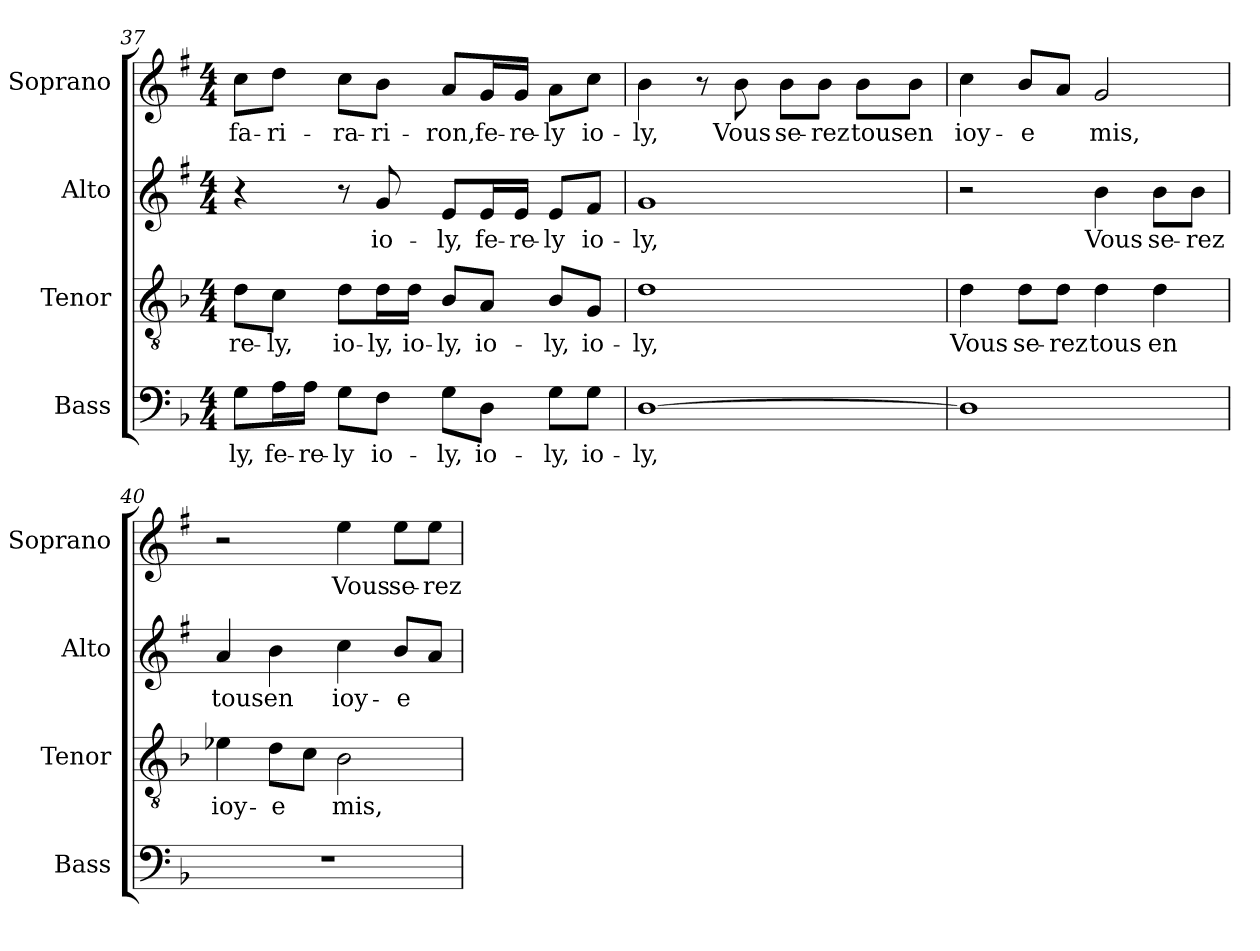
**kern	**text	**kern	**text	**kern	**text	**kern	**text
*part4	*part4	*part3	*part3	*part2	*part2	*part1	*part1
*staff4	*staff4	*staff3	*staff3	*staff2	*staff2	*staff1	*staff1
*I"Bass	*	*I"Tenor	*	*I"Alto	*	*I"Soprano	*
*I'Bass	*	*I'Tenor	*	*I'Alto	*	*I'Soprano	*
!!LO:PB:g=z
*clefF4	*	*clefGv2	*	*clefG2	*	*clefG2	*
*	*	*	*	*ITrd1c2	*	*ITrd1c2	*
*k[b-]	*	*k[b-]	*	*k[b-]	*	*k[b-]	*
*d:	*	*d:	*	*d:	*	*d:	*
*M4/4	*	*M4/4	*	*M4/4	*	*M4/4	*
=37	=37	=37	=37	=37	=37	=37	=37
!	!LO:LY:b:color=#000000	!	!	!	!	!	!
!	!	!	!LO:LY:b:color=#000000	!	!	!	!
!	!	!	!	!	!	!	!LO:LY:b:color=#000000
8Gi\L	-ly,	8di\L	-re-	4r	.	8b-i\L	fa-
!	!LO:LY:b:color=#000000	!	!	!	!	!	!
!	!	!	!LO:LY:b:color=#000000	!	!	!	!
!	!	!	!	!	!	!	!LO:LY:b:color=#000000
16Ai\L	fe-	8ci\J	-ly,	.	.	8cci\J	-ri-
!	!LO:LY:b:color=#000000	!	!	!	!	!	!
16Ai\JJ	-re-	.	.	.	.	.	.
!	!LO:LY:b:color=#000000	!	!	!	!	!	!
!	!	!	!LO:LY:b:color=#000000	!	!	!	!
!	!	!	!	!	!	!	!LO:LY:b:color=#000000
8Gi\L	-ly	8di\L	io-	8r	.	8b-i\L	-ra-
!	!LO:LY:b:color=#000000	!	!	!	!	!	!
!	!	!	!LO:LY:b:color=#000000	!	!	!	!
!	!	!	!	!	!LO:LY:b:color=#000000	!	!
!	!	!	!	!	!	!	!LO:LY:b:color=#000000
8Fi\J	io-	16di\L	-ly,	8fi/	io-	8ai\J	-ri-
!	!	!	!LO:LY:b:color=#000000	!	!	!	!
.	.	16di\JJ	io-	.	.	.	.
!	!LO:LY:b:color=#000000	!	!	!	!	!	!
!	!	!	!LO:LY:b:color=#000000	!	!	!	!
!	!	!	!	!	!LO:LY:b:color=#000000	!	!
!	!	!	!	!	!	!	!LO:LY:b:color=#000000
8Gi\L	-ly,	8B-i/L	-ly,	8di/L	-ly,	8gi/L	-ron,
!	!LO:LY:b:color=#000000	!	!	!	!	!	!
!	!	!	!LO:LY:b:color=#000000	!	!	!	!
!	!	!	!	!	!LO:LY:b:color=#000000	!	!
!	!	!	!	!	!	!	!LO:LY:b:color=#000000
8Di\J	io-	8Ai/J	io-	16di/L	fe-	16fi/L	fe-
!	!	!	!	!	!LO:LY:b:color=#000000	!	!
!	!	!	!	!	!	!	!LO:LY:b:color=#000000
.	.	.	.	16di/JJ	-re-	16fi/JJ	-re-
!	!LO:LY:b:color=#000000	!	!	!	!	!	!
!	!	!	!LO:LY:b:color=#000000	!	!	!	!
!	!	!	!	!	!LO:LY:b:color=#000000	!	!
!	!	!	!	!	!	!	!LO:LY:b:color=#000000
8Gi\L	-ly,	8B-i/L	-ly,	8di/L	-ly	8gi\L	-ly
!	!LO:LY:b:color=#000000	!	!	!	!	!	!
!	!	!	!LO:LY:b:color=#000000	!	!	!	!
!	!	!	!	!	!LO:LY:b:color=#000000	!	!
!	!	!	!	!	!	!	!LO:LY:b:color=#000000
8Gi\J	io-	8Gi/J	io-	8ei/J	io-	8b-i\J	io-
=38	=38	=38	=38	=38	=38	=38	=38
!	!LO:LY:b:color=#000000	!	!	!	!	!	!
!	!	!	!LO:LY:b:color=#000000	!	!	!	!
!	!	!	!	!	!LO:LY:b:color=#000000	!	!
!	!	!	!	!	!	!	!LO:LY:b:color=#000000
[1Di	-ly,	1di	-ly,	1fi	-ly,	4ai\	-ly,
.	.	.	.	.	.	8r	.
!	!	!	!	!	!	!	!LO:LY:b:color=#000000
.	.	.	.	.	.	8ai\	Vous
!	!	!	!	!	!	!	!LO:LY:b:color=#000000
.	.	.	.	.	.	8ai\L	se-
!	!	!	!	!	!	!	!LO:LY:b:color=#000000
.	.	.	.	.	.	8ai\J	-rez
!	!	!	!	!	!	!	!LO:LY:b:color=#000000
.	.	.	.	.	.	8ai\L	tous
!	!	!	!	!	!	!	!LO:LY:b:color=#000000
.	.	.	.	.	.	8ai\J	en
=39	=39	=39	=39	=39	=39	=39	=39
!	!	!	!LO:LY:b:color=#000000	!	!	!	!
!	!	!	!	!	!	!	!LO:LY:b:color=#000000
1Di]	.	4di\	Vous	2r	.	4b-i\	ioy-
!	!	!	!LO:LY:b:color=#000000	!	!	!	!
!	!	!	!	!	!	!	!LO:LY:b:color=#000000
.	.	8di\L	se-	.	.	8ai/L	-e
!	!	!	!LO:LY:b:color=#000000	!	!	!	!
.	.	8di\J	-rez	.	.	8gi/J	.
!	!	!	!LO:LY:b:color=#000000	!	!	!	!
!	!	!	!	!	!LO:LY:b:color=#000000	!	!
!	!	!	!	!	!	!	!LO:LY:b:color=#000000
.	.	4di\	tous	4ai\	Vous	2fi/	mis,
!	!	!	!LO:LY:b:color=#000000	!	!	!	!
!	!	!	!	!	!LO:LY:b:color=#000000	!	!
.	.	4di\	en	8ai\L	se-	.	.
!	!	!	!	!	!LO:LY:b:color=#000000	!	!
.	.	.	.	8ai\J	-rez	.	.
!!LO:LB:g=z
=40	=40	=40	=40	=40	=40	=40	=40
!	!	!	!LO:LY:b:color=#000000	!	!	!	!
!	!	!	!	!	!LO:LY:b:color=#000000	!	!
1r	.	4e-Xi\	ioy-	4gi/	tous	2r	.
!	!	!	!LO:LY:b:color=#000000	!	!	!	!
!	!	!	!	!	!LO:LY:b:color=#000000	!	!
.	.	8di\L	-e	4ai\	en	.	.
.	.	8ci\J	.	.	.	.	.
!	!	!	!LO:LY:b:color=#000000	!	!	!	!
!	!	!	!	!	!LO:LY:b:color=#000000	!	!
!	!	!	!	!	!	!	!LO:LY:b:color=#000000
.	.	2B-i\	mis,	4b-i\	ioy-	4ddi\	Vous
!	!	!	!	!	!LO:LY:b:color=#000000	!	!
!	!	!	!	!	!	!	!LO:LY:b:color=#000000
.	.	.	.	8ai/L	-e	8ddi\L	se-
!	!	!	!	!	!	!	!LO:LY:b:color=#000000
.	.	.	.	8gi/J	.	8ddi\J	-rez
=	=	=	=	=	=	=	=
*-	*-	*-	*-	*-	*-	*-	*-
